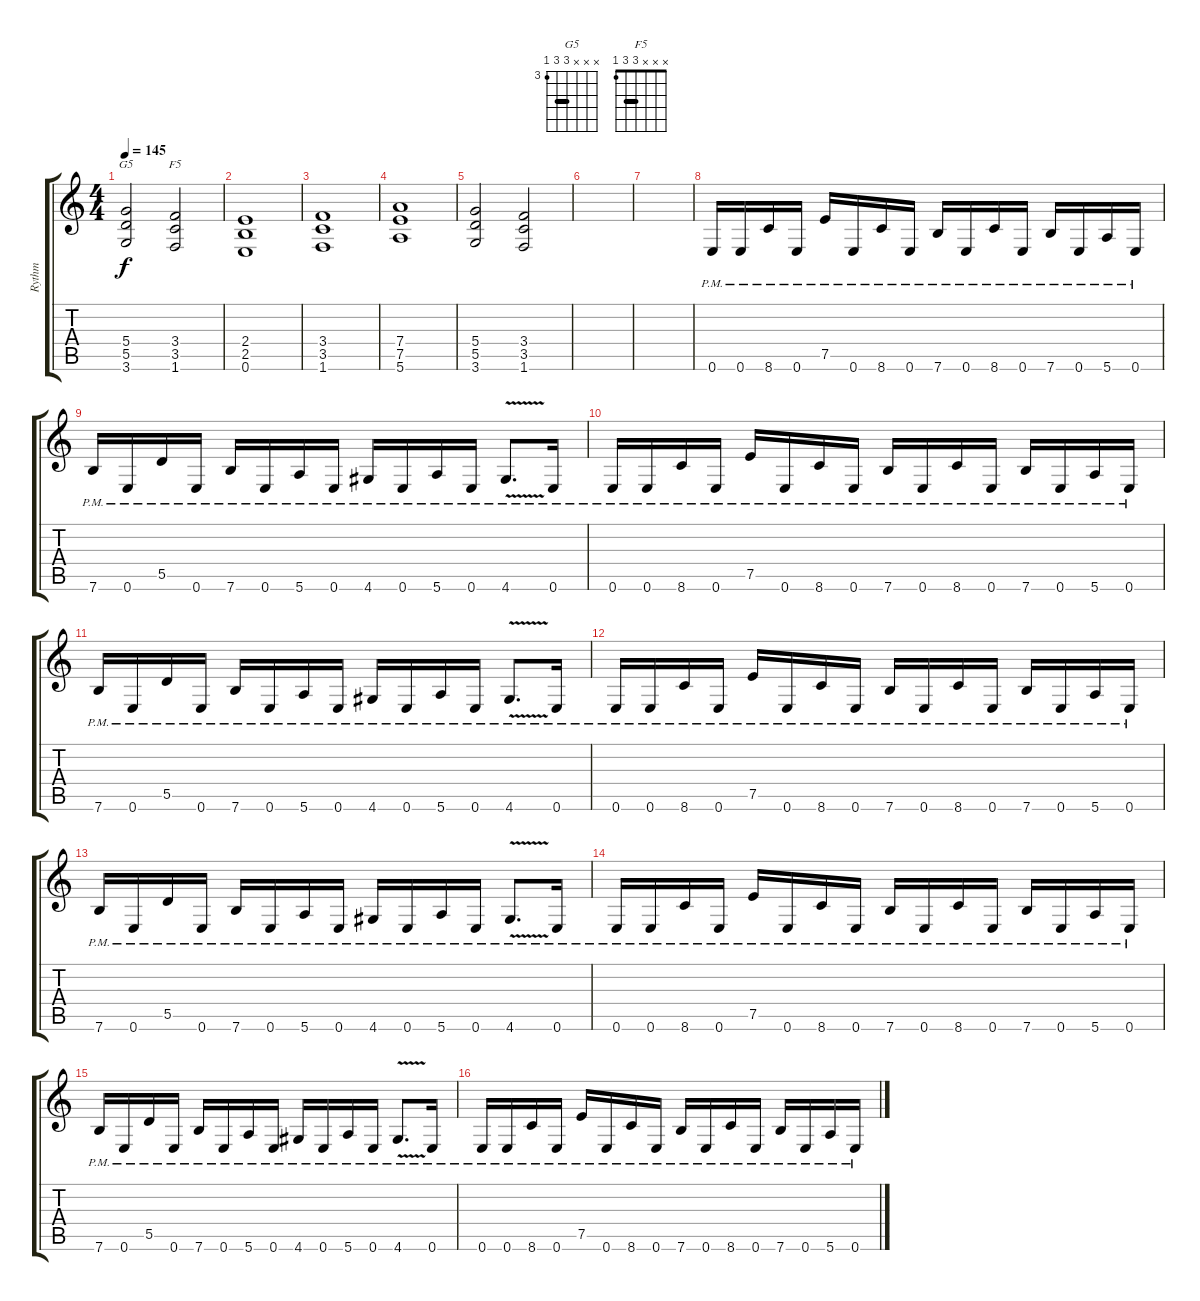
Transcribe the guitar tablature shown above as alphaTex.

\track ("Rythm" "Rythm") {instrument distortionguitar}
\staff {score tabs}
\tuning (E4 B3 G3 D3 A2 E2) {hide}
\chord ("G5" x x x 5 5 3) {firstfret 3 barre 5}
\chord ("F5" x x x 3 3 1) {barre 3}
\ts (4 4)
\tempo 145
\clef g2
\ks c
(5.4 5.5 3.6).2{ch "G5" dy f} (3.4 3.5 1.6).2{ch "F5"} |
(2.4 2.5 0.6).1 |
(3.4 3.5 1.6).1 |
(7.4 7.5 5.6).1 |
(5.4 5.5 3.6).2 (3.4 3.5 1.6).2 |
|
|
0.6{pm}.16 0.6{pm}.16 8.6{pm}.16 0.6{pm}.16 7.5{pm}.16 0.6{pm}.16 8.6{pm}.16 0.6{pm}.16 7.6{pm}.16 0.6{pm}.16 8.6{pm}.16 0.6{pm}.16 7.6{pm}.16 0.6{pm}.16 5.6{pm}.16 0.6{pm}.16 |
7.6{pm}.16 0.6{pm}.16 5.5{pm}.16 0.6{pm}.16 7.6{pm}.16 0.6{pm}.16 5.6{pm}.16 0.6{pm}.16 4.6{pm}.16 0.6{pm}.16 5.6{pm}.16 0.6{pm}.16 4.6{v pm}.8{d} 0.6{pm}.16 |
0.6{pm}.16 0.6{pm}.16 8.6{pm}.16 0.6{pm}.16 7.5{pm}.16 0.6{pm}.16 8.6{pm}.16 0.6{pm}.16 7.6{pm}.16 0.6{pm}.16 8.6{pm}.16 0.6{pm}.16 7.6{pm}.16 0.6{pm}.16 5.6{pm}.16 0.6{pm}.16 |
7.6{pm}.16 0.6{pm}.16 5.5{pm}.16 0.6{pm}.16 7.6{pm}.16 0.6{pm}.16 5.6{pm}.16 0.6{pm}.16 4.6{pm}.16 0.6{pm}.16 5.6{pm}.16 0.6{pm}.16 4.6{v pm}.8{d} 0.6{pm}.16 |
0.6{pm}.16 0.6{pm}.16 8.6{pm}.16 0.6{pm}.16 7.5{pm}.16 0.6{pm}.16 8.6{pm}.16 0.6{pm}.16 7.6{pm}.16 0.6{pm}.16 8.6{pm}.16 0.6{pm}.16 7.6{pm}.16 0.6{pm}.16 5.6{pm}.16 0.6{pm}.16 |
7.6{pm}.16 0.6{pm}.16 5.5{pm}.16 0.6{pm}.16 7.6{pm}.16 0.6{pm}.16 5.6{pm}.16 0.6{pm}.16 4.6{pm}.16 0.6{pm}.16 5.6{pm}.16 0.6{pm}.16 4.6{v pm}.8{d} 0.6{pm}.16 |
0.6{pm}.16 0.6{pm}.16 8.6{pm}.16 0.6{pm}.16 7.5{pm}.16 0.6{pm}.16 8.6{pm}.16 0.6{pm}.16 7.6{pm}.16 0.6{pm}.16 8.6{pm}.16 0.6{pm}.16 7.6{pm}.16 0.6{pm}.16 5.6{pm}.16 0.6{pm}.16 |
7.6{pm}.16 0.6{pm}.16 5.5{pm}.16 0.6{pm}.16 7.6{pm}.16 0.6{pm}.16 5.6{pm}.16 0.6{pm}.16 4.6{pm}.16 0.6{pm}.16 5.6{pm}.16 0.6{pm}.16 4.6{v pm}.8{d} 0.6{pm}.16 |
0.6{pm}.16 0.6{pm}.16 8.6{pm}.16 0.6{pm}.16 7.5{pm}.16 0.6{pm}.16 8.6{pm}.16 0.6{pm}.16 7.6{pm}.16 0.6{pm}.16 8.6{pm}.16 0.6{pm}.16 7.6{pm}.16 0.6{pm}.16 5.6{pm}.16 0.6{pm}.16
